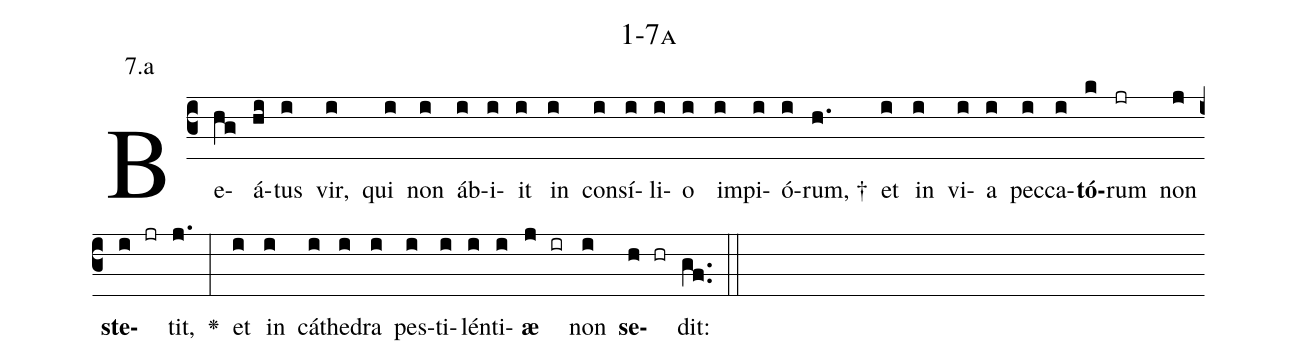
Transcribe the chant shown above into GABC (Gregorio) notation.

name: 1-7a;
annotation: 7.a;
%%
(c3)Be(hg)á(hi)tus(i) vir,(i) qui(i) non(i) áb(i)i(i)it(i) in(i) con(i)sí(i)li(i)o(i) im(i)pi(i)ó(i)rum, †(h.) et(i) in(i) vi(i)a(i) pec(i)ca(i)<b>tó</b>(k)rum(jr) non(j) <b>ste</b>(i jr)tit,(j.) <v>\greheightstar</v>(:) et(i) in(i) cá(i)the(i)dra(i) pes(i)ti(i)lén(i)ti(i)<b>æ</b>(j ir) non(i) <b>se</b>(h hr)dit:(gf..) (::)


%E(i) u(i) o(j) u(i) a(h) e.(gf..) (::)
